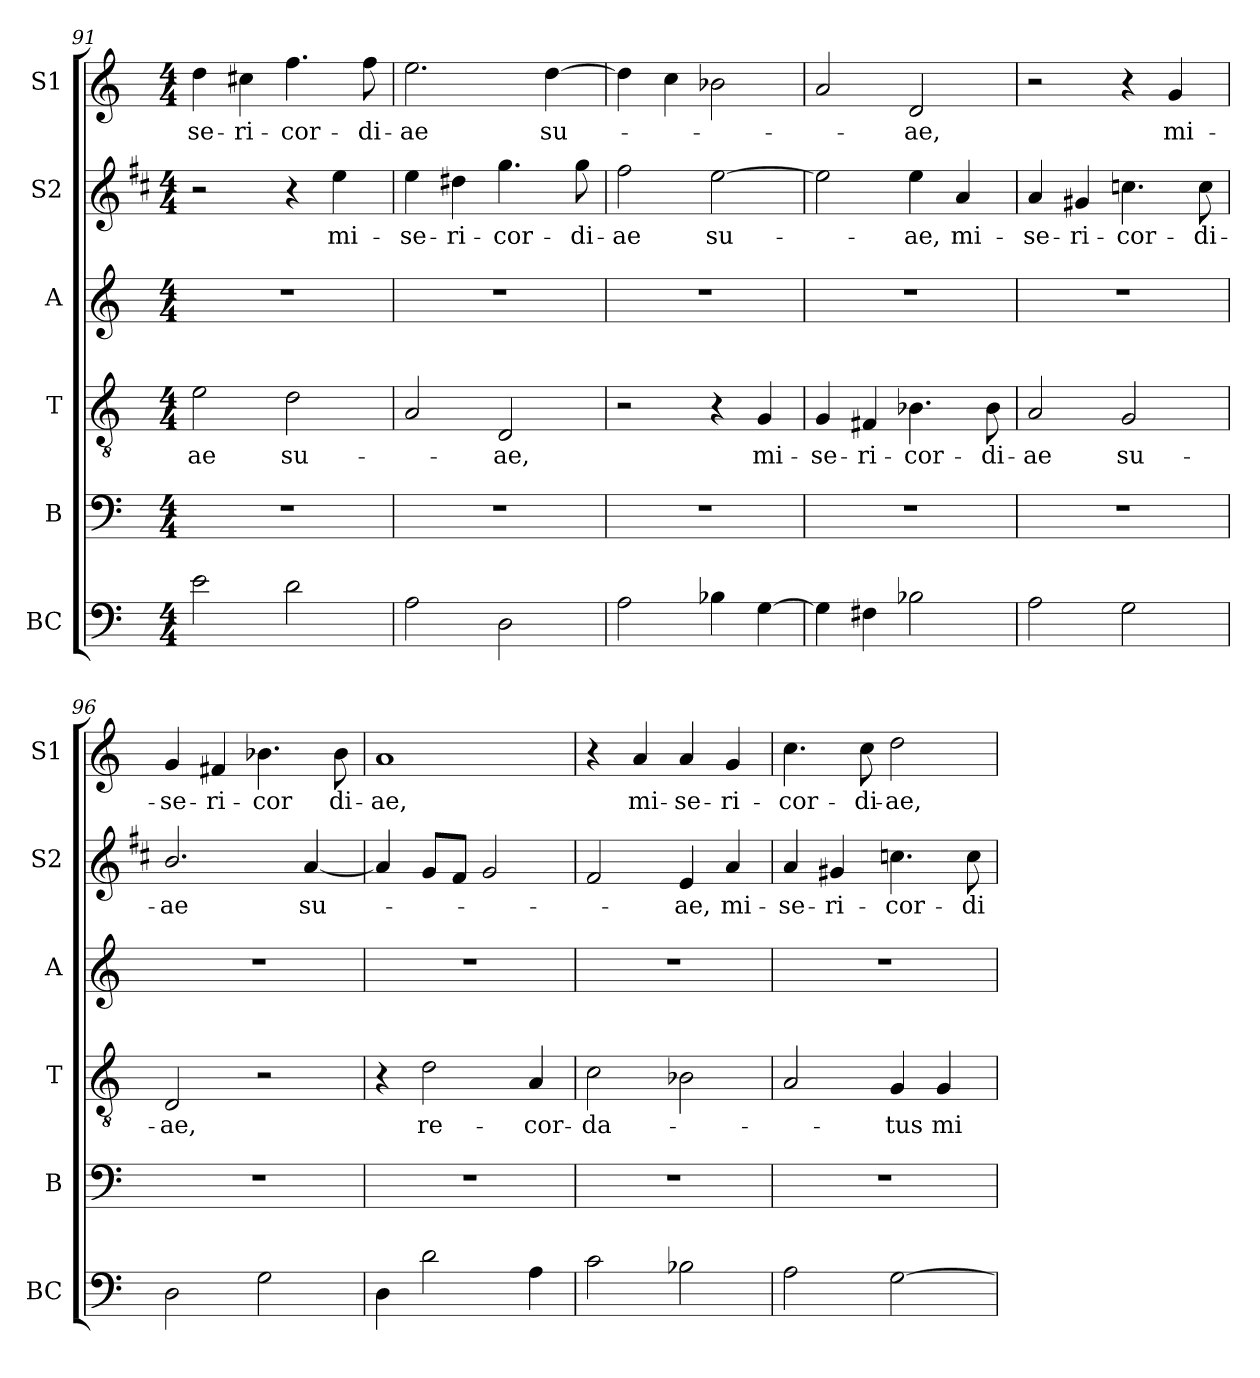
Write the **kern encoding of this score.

**kern	**kern	**kern	**text	**kern	**kern	**text	**kern	**text
*part6	*part5	*part4	*part4	*part3	*part2	*part2	*part1	*part1
*staff6	*staff5	*staff4	*staff4	*staff3	*staff2	*staff2	*staff1	*staff1
*I"BC	*I"B	*I"T	*	*I"A	*I"S2	*	*I"S1	*
*I'BC	*I'B	*I'T	*	*I'A	*I'S2	*	*I'S1	*
*clefF4	*clefF4	*clefGv2	*	*clefG2	*clefG2	*	*clefG2	*
*	*	*	*	*	*ITrd1c2	*	*	*
*k[]	*k[]	*k[]	*	*k[]	*k[]	*	*k[]	*
*M4/4	*M4/4	*M4/4	*	*M4/4	*M4/4	*	*M4/4	*
=91	=91	=91	=91	=91	=91	=91	=91	=91
!	!	!	!LO:LY:b	!	!	!	!	!LO:LY:b
2e\	1r	2e\	-ae	1r	2r	.	4dd\	-se-
!	!	!	!	!	!	!	!	!LO:LY:b
.	.	.	.	.	.	.	4cc#X\	-ri-
!	!	!	!LO:LY:b	!	!	!	!	!LO:LY:b
2d\	.	2d\	su-	.	4r	.	4.ff\	-cor-
!	!	!	!	!	!	!LO:LY:b	!	!
.	.	.	.	.	4dd\	mi-	.	.
!	!	!	!	!	!	!	!	!LO:LY:b
.	.	.	.	.	.	.	8ff\	-di-
=92	=92	=92	=92	=92	=92	=92	=92	=92
!	!	!	!	!	!	!LO:LY:b	!	!LO:LY:b
2A\	1r	2A/	.	1r	4dd\	-se-	2.ee\	-ae
!	!	!	!	!	!	!LO:LY:b	!	!
.	.	.	.	.	4cc#X\	-ri-	.	.
!	!	!	!LO:LY:b	!	!	!LO:LY:b	!	!
2D\	.	2D/	-ae,	.	4.ff\	-cor-	.	.
!	!	!	!	!	!	!	!	!LO:LY:b
.	.	.	.	.	.	.	[4dd\	su-
!	!	!	!	!	!	!LO:LY:b	!	!
.	.	.	.	.	8ff\	-di-	.	.
=93	=93	=93	=93	=93	=93	=93	=93	=93
!	!	!	!	!	!	!LO:LY:b	!	!
2A\	1r	2r	.	1r	2ee\	-ae	4dd\]	.
.	.	.	.	.	.	.	4cc\	.
!	!	!	!	!	!	!LO:LY:b	!	!
4B-X\	.	4r	.	.	[2dd\	su-	2b-X\	.
!	!	!	!LO:LY:b	!	!	!	!	!
[4G\	.	4G/	mi-	.	.	.	.	.
=94	=94	=94	=94	=94	=94	=94	=94	=94
!	!	!	!LO:LY:b	!	!	!	!	!
4G\]	1r	4G/	-se-	1r	2dd\]	.	2a/	.
!	!	!	!LO:LY:b	!	!	!	!	!
4F#X\	.	4F#X/	-ri-	.	.	.	.	.
!	!	!	!LO:LY:b	!	!	!LO:LY:b	!	!LO:LY:b
2B-X\	.	4.B-X\	-cor-	.	4dd\	-ae,	2d/	-ae,
!	!	!	!	!	!	!LO:LY:b	!	!
.	.	.	.	.	4g/	mi-	.	.
!	!	!	!LO:LY:b	!	!	!	!	!
.	.	8B-\	-di-	.	.	.	.	.
!!LO:LB:g=z
=95	=95	=95	=95	=95	=95	=95	=95	=95
!	!	!	!LO:LY:b	!	!	!LO:LY:b	!	!
2A\	1r	2A/	-ae	1r	4g/	-se-	2r	.
!	!	!	!	!	!	!LO:LY:b	!	!
.	.	.	.	.	4f#X/	-ri-	.	.
!	!	!	!LO:LY:b	!	!	!LO:LY:b	!	!
2G\	.	2G/	su-	.	4.b-X\	-cor-	4r	.
!	!	!	!	!	!	!	!	!LO:LY:b
.	.	.	.	.	.	.	4g/	mi-
!	!	!	!	!	!	!LO:LY:b	!	!
.	.	.	.	.	8b-\	-di-	.	.
=96	=96	=96	=96	=96	=96	=96	=96	=96
!	!	!	!LO:LY:b	!	!	!LO:LY:b	!	!LO:LY:b
2D\	1r	2D/	-ae,	1r	2.a/	-ae	4g/	-se-
!	!	!	!	!	!	!	!	!LO:LY:b
.	.	.	.	.	.	.	4f#X/	-ri-
!	!	!	!	!	!	!	!	!LO:LY:b
2G\	.	2r	.	.	.	.	4.b-X\	cor
!	!	!	!	!	!	!LO:LY:b	!	!
.	.	.	.	.	[4g/	su-	.	.
!	!	!	!	!	!	!	!	!LO:LY:b
.	.	.	.	.	.	.	8b-\	-di-
=97	=97	=97	=97	=97	=97	=97	=97	=97
!	!	!	!	!	!	!	!	!LO:LY:b
4D\	1r	4r	.	1r	4g/]	.	1a	-ae,
!	!	!	!LO:LY:b	!	!	!	!	!
2d\	.	2d\	re-	.	8f/L	.	.	.
.	.	.	.	.	8e/J	.	.	.
.	.	.	.	.	2f/	.	.	.
!	!	!	!LO:LY:b	!	!	!	!	!
4A\	.	4A/	-cor-	.	.	.	.	.
=98	=98	=98	=98	=98	=98	=98	=98	=98
!	!	!	!LO:LY:b	!	!	!	!	!
2c\	1r	2c\	-da-	1r	2e/	.	4r	.
!	!	!	!	!	!	!	!	!LO:LY:b
.	.	.	.	.	.	.	4a/	mi-
!	!	!	!	!	!	!LO:LY:b	!	!LO:LY:b
2B-X\	.	2B-X\	.	.	4d/	-ae,	4a/	-se-
!	!	!	!	!	!	!LO:LY:b	!	!LO:LY:b
.	.	.	.	.	4g/	mi-	4g/	-ri-
=99	=99	=99	=99	=99	=99	=99	=99	=99
!	!	!	!	!	!	!LO:LY:b	!	!LO:LY:b
2A\	1r	2A/	.	1r	4g/	-se-	4.cc\	-cor-
!	!	!	!	!	!	!LO:LY:b	!	!
.	.	.	.	.	4f#X/	-ri-	.	.
!	!	!	!	!	!	!	!	!LO:LY:b
.	.	.	.	.	.	.	8cc\	-di-
!	!	!	!LO:LY:b	!	!	!LO:LY:b	!	!LO:LY:b
[2G\	.	4G/	-tus	.	4.b-X\	-cor-	2dd\	-ae,
!	!	!	!LO:LY:b	!	!	!	!	!
.	.	4G/	mi-	.	.	.	.	.
!	!	!	!	!	!	!LO:LY:b	!	!
.	.	.	.	.	8b-\	-di-	.	.
=	=	=	=	=	=	=	=	=
*-	*-	*-	*-	*-	*-	*-	*-	*-
